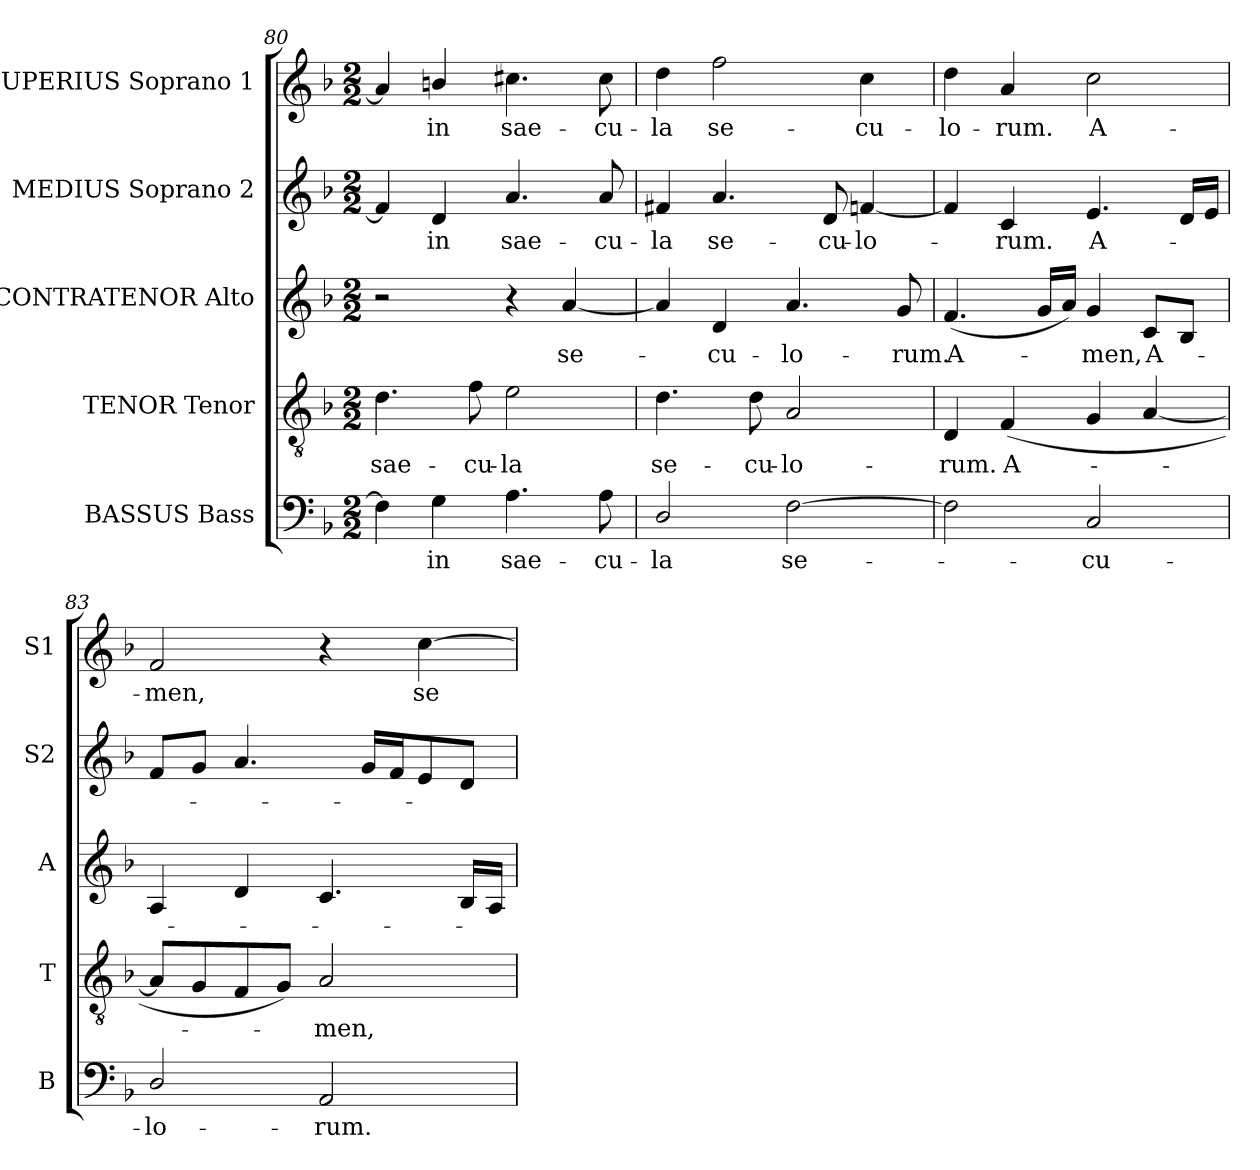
**kern	**text	**kern	**text	**kern	**text	**kern	**text	**kern	**text
*part5	*part5	*part4	*part4	*part3	*part3	*part2	*part2	*part1	*part1
*staff5	*staff5	*staff4	*staff4	*staff3	*staff3	*staff2	*staff2	*staff1	*staff1
*I"BASSUS Bass	*	*I"TENOR Tenor	*	*I"CONTRATENOR Alto	*	*I"MEDIUS Soprano 2	*	*I"SUPERIUS Soprano 1	*
*I'B	*	*I'T	*	*I'A	*	*I'S2	*	*I'S1	*
*clefF4	*	*clefGv2	*	*clefG2	*	*clefG2	*	*clefG2	*
*	*	*ITrd7c12	*	*	*	*	*	*	*
*k[b-]	*	*k[b-]	*	*k[b-]	*	*k[b-]	*	*k[b-]	*
*F:	*	*F:	*	*F:	*	*F:	*	*F:	*
*M2/2	*	*M2/2	*	*M2/2	*	*M2/2	*	*M2/2	*
=80	=80	=80	=80	=80	=80	=80	=80	=80	=80
!	!	!	!LO:LY:b:color=#000000	!	!	!	!	!	!
4Fi\]	.	4.Di\	sae-	2r	.	4fi/]	.	4ai/]	.
!	!LO:LY:b:color=#000000	!	!	!	!	!	!	!	!
!	!	!	!	!	!	!	!LO:LY:b:color=#000000	!	!
!	!	!	!	!	!	!	!	!	!LO:LY:b:color=#000000
4Gi\	in	.	.	.	.	4di/	in	4bni/	in
!	!	!	!LO:LY:b:color=#000000	!	!	!	!	!	!
.	.	8Fi\	-cu-	.	.	.	.	.	.
!	!LO:LY:b:color=#000000	!	!	!	!	!	!	!	!
!	!	!	!LO:LY:b:color=#000000	!	!	!	!	!	!
!	!	!	!	!	!	!	!LO:LY:b:color=#000000	!	!
!	!	!	!	!	!	!	!	!	!LO:LY:b:color=#000000
4.Ai\	sae-	2Ei\	-la	4r	.	4.ai/	sae-	4.cc#Xi\	sae-
!	!	!	!	!	!LO:LY:b:color=#000000	!	!	!	!
.	.	.	.	[4ai/	se-	.	.	.	.
!	!LO:LY:b:color=#000000	!	!	!	!	!	!	!	!
!	!	!	!	!	!	!	!LO:LY:b:color=#000000	!	!
!	!	!	!	!	!	!	!	!	!LO:LY:b:color=#000000
8Ai\	-cu-	.	.	.	.	8ai/	-cu-	8cc#i\	-cu-
!!LO:LB:g=z
=81	=81	=81	=81	=81	=81	=81	=81	=81	=81
!	!LO:LY:b:color=#000000	!	!	!	!	!	!	!	!
!	!	!	!LO:LY:b:color=#000000	!	!	!	!	!	!
!	!	!	!	!	!	!	!LO:LY:b:color=#000000	!	!
!	!	!	!	!	!	!	!	!	!LO:LY:b:color=#000000
2Di/	-la	4.Di\	se-	4ai/]	.	4f#Xi/	-la	4ddi\	-la
!	!	!	!	!	!LO:LY:b:color=#000000	!	!	!	!
!	!	!	!	!	!	!	!LO:LY:b:color=#000000	!	!
!	!	!	!	!	!	!	!	!	!LO:LY:b:color=#000000
.	.	.	.	4di/	-cu-	4.ai/	se-	2ffi\	se-
!	!	!	!LO:LY:b:color=#000000	!	!	!	!	!	!
.	.	8Di\	-cu-	.	.	.	.	.	.
!	!LO:LY:b:color=#000000	!	!	!	!	!	!	!	!
!	!	!	!LO:LY:b:color=#000000	!	!	!	!	!	!
!	!	!	!	!	!LO:LY:b:color=#000000	!	!	!	!
[2Fi\	se-	2AAi/	-lo-	4.ai/	-lo-	.	.	.	.
!	!	!	!	!	!	!	!LO:LY:b:color=#000000	!	!
.	.	.	.	.	.	8di/	-cu-	.	.
!	!	!	!	!	!	!	!LO:LY:b:color=#000000	!	!
!	!	!	!	!	!	!	!	!	!LO:LY:b:color=#000000
.	.	.	.	.	.	[4fni/	-lo-	4cci\	-cu-
!	!	!	!	!	!LO:LY:b:color=#000000	!	!	!	!
.	.	.	.	8gi/	-rum.	.	.	.	.
=82	=82	=82	=82	=82	=82	=82	=82	=82	=82
!	!	!	!LO:LY:b:color=#000000	!	!	!	!	!	!
!	!	!	!	!	!LO:LY:b:color=#000000	!	!	!	!
!	!	!	!	!	!	!	!	!	!LO:LY:b:color=#000000
2Fi\]	.	4DDi/	-rum.	(4.fi/	A-	4fi/]	.	4ddi\	-lo-
!	!	!	!LO:LY:b:color=#000000	!	!	!	!	!	!
!	!	!	!	!	!	!	!LO:LY:b:color=#000000	!	!
!	!	!	!	!	!	!	!	!	!LO:LY:b:color=#000000
.	.	(4FFi/	A-	.	.	4ci/	-rum.	4ai/	-rum.
.	.	.	.	16gi/LL	.	.	.	.	.
.	.	.	.	16ai/JJ)	.	.	.	.	.
!	!LO:LY:b:color=#000000	!	!	!	!	!	!	!	!
!	!	!	!	!	!LO:LY:b:color=#000000	!	!	!	!
!	!	!	!	!	!	!	!LO:LY:b:color=#000000	!	!
!	!	!	!	!	!	!	!	!	!LO:LY:b:color=#000000
2Ci/	-cu-	4GGi/	.	4gi/	-men,	4.ei/	A-	2cci\	A-
!	!	!	!	!	!LO:LY:b:color=#000000	!	!	!	!
.	.	[4AAi/	.	8ci/L	A-	.	.	.	.
.	.	.	.	8B-i/J	.	16di/LL	.	.	.
.	.	.	.	.	.	16ei/JJ	.	.	.
=83	=83	=83	=83	=83	=83	=83	=83	=83	=83
!	!LO:LY:b:color=#000000	!	!	!	!	!	!	!	!
!	!	!	!	!	!	!	!	!	!LO:LY:b:color=#000000
2Di/	-lo-	8AAi/L]	.	4Ai/	.	8fi/L	.	2fi/	-men,
.	.	8GGi/	.	.	.	8gi/J	.	.	.
.	.	8FFi/	.	4di/	.	4.ai/	.	.	.
.	.	8GGi/J)	.	.	.	.	.	.	.
!	!LO:LY:b:color=#000000	!	!	!	!	!	!	!	!
!	!	!	!LO:LY:b:color=#000000	!	!	!	!	!	!
2AAi/	-rum.	2AAi/	-men,	4.ci/	.	.	.	4r	.
.	.	.	.	.	.	16gi/LL	.	.	.
.	.	.	.	.	.	16fi/J	.	.	.
!	!	!	!	!	!	!	!	!	!LO:LY:b:color=#000000
.	.	.	.	.	.	8ei/	.	[4cci\	se-
.	.	.	.	16B-i/LL	.	8di/J	.	.	.
.	.	.	.	16Ai/JJ	.	.	.	.	.
=	=	=	=	=	=	=	=	=	=
*-	*-	*-	*-	*-	*-	*-	*-	*-	*-
